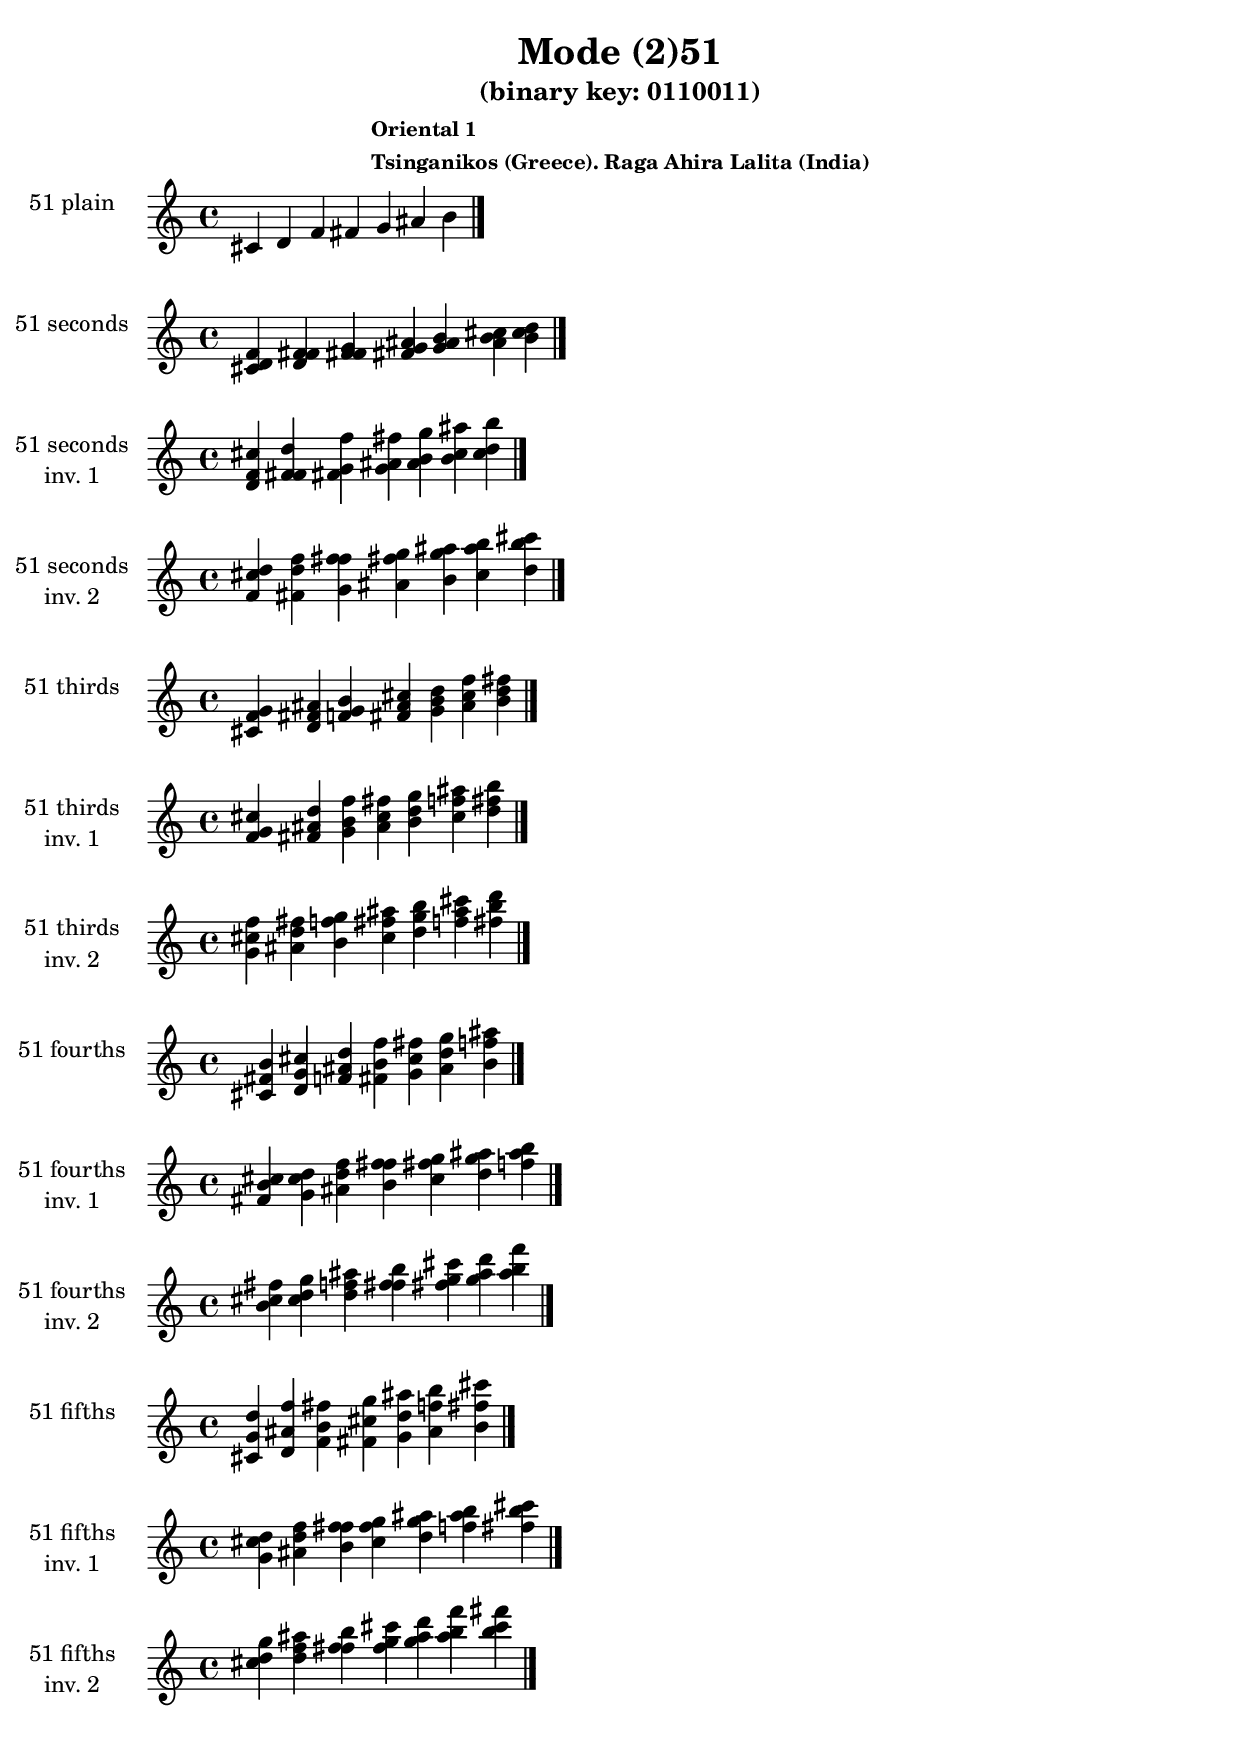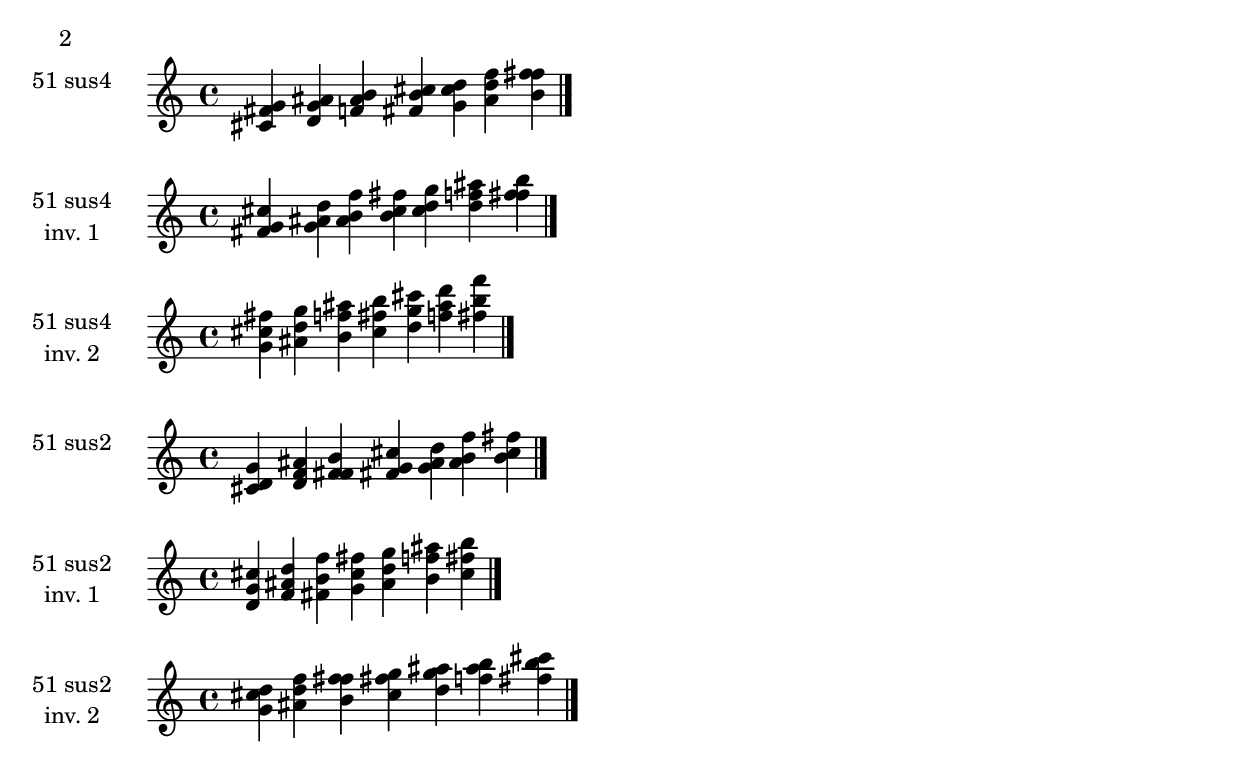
\version "2.19.0"

\header {
  title = "Mode (2)51"
  subtitle = "(binary key: 0110011)"
  subsubtitle =  \markup { \left-align \column {
      "Oriental 1"
      "Tsinganikos (Greece). Raga Ahira Lalita (India)"
    }
  }
 %% Remove default LilyPond tagline
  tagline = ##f
}

\paper {
  #(set-paper-size "a4")
}

global = {
  \key c \major
  \time 4/4
  \tempo 4=100
}

\book {
  \score {
    \new Staff \with {
      instrumentName =  \markup { \column {
         \hcenter-in #14 \line { 51 plain }
         \hcenter-in #14 \line {  } } }
      midiInstrument = "oboe"
    } { \accidentalStyle "default"
        \cadenzaOn cis' d' f' fis' g' ais' b'  \cadenzaOff \bar "|." }
    \layout { }
  }
  \score {
    \new Staff \with {
      instrumentName =  \markup { \column {
         \hcenter-in #14 \line { 51 seconds }
         \hcenter-in #14 \line {  } } }
      midiInstrument = "oboe"
    } { \accidentalStyle "default"
        \cadenzaOn <cis' d' f'> <d' f' fis'> <f' fis' g'> <fis' g' ais'> <g' ais' b'> <ais' b' cis''> <b' cis'' d''>  \cadenzaOff \bar "|." }
    \layout { }
  }
  \score {
    \new Staff \with {
      instrumentName =  \markup { \column {
         \hcenter-in #14 \line { 51 seconds }
         \hcenter-in #14 \line { inv. 1 } } }
      midiInstrument = "oboe"
    } { \accidentalStyle "default"
        \cadenzaOn <d' f' cis''> <f' fis' d''> <fis' g' f''> <g' ais' fis''> <ais' b' g''> <b' cis'' ais''> <cis'' d'' b''>  \cadenzaOff \bar "|." }
    \layout { }
  }
  \score {
    \new Staff \with {
      instrumentName =  \markup { \column {
         \hcenter-in #14 \line { 51 seconds }
         \hcenter-in #14 \line { inv. 2 } } }
      midiInstrument = "oboe"
    } { \accidentalStyle "default"
        \cadenzaOn <f' cis'' d''> <fis' d'' f''> <g' f'' fis''> <ais' fis'' g''> <b' g'' ais''> <cis'' ais'' b''> <d'' b'' cis'''>  \cadenzaOff \bar "|." }
    \layout { }
  }
  \score {
    \new Staff \with {
      instrumentName =  \markup { \column {
         \hcenter-in #14 \line { 51 thirds }
         \hcenter-in #14 \line {  } } }
      midiInstrument = "oboe"
    } { \accidentalStyle "default"
        \cadenzaOn <cis' f' g'> <d' fis' ais'> <f' g' b'> <fis' ais' cis''> <g' b' d''> <ais' cis'' f''> <b' d'' fis''>  \cadenzaOff \bar "|." }
    \layout { }
  }
  \score {
    \new Staff \with {
      instrumentName =  \markup { \column {
         \hcenter-in #14 \line { 51 thirds }
         \hcenter-in #14 \line { inv. 1 } } }
      midiInstrument = "oboe"
    } { \accidentalStyle "default"
        \cadenzaOn <f' g' cis''> <fis' ais' d''> <g' b' f''> <ais' cis'' fis''> <b' d'' g''> <cis'' f'' ais''> <d'' fis'' b''>  \cadenzaOff \bar "|." }
    \layout { }
  }
  \score {
    \new Staff \with {
      instrumentName =  \markup { \column {
         \hcenter-in #14 \line { 51 thirds }
         \hcenter-in #14 \line { inv. 2 } } }
      midiInstrument = "oboe"
    } { \accidentalStyle "default"
        \cadenzaOn <g' cis'' f''> <ais' d'' fis''> <b' f'' g''> <cis'' fis'' ais''> <d'' g'' b''> <f'' ais'' cis'''> <fis'' b'' d'''>  \cadenzaOff \bar "|." }
    \layout { }
  }
  \score {
    \new Staff \with {
      instrumentName =  \markup { \column {
         \hcenter-in #14 \line { 51 fourths }
         \hcenter-in #14 \line {  } } }
      midiInstrument = "oboe"
    } { \accidentalStyle "default"
        \cadenzaOn <cis' fis' b'> <d' g' cis''> <f' ais' d''> <fis' b' f''> <g' cis'' fis''> <ais' d'' g''> <b' f'' ais''>  \cadenzaOff \bar "|." }
    \layout { }
  }
  \score {
    \new Staff \with {
      instrumentName =  \markup { \column {
         \hcenter-in #14 \line { 51 fourths }
         \hcenter-in #14 \line { inv. 1 } } }
      midiInstrument = "oboe"
    } { \accidentalStyle "default"
        \cadenzaOn <fis' b' cis''> <g' cis'' d''> <ais' d'' f''> <b' f'' fis''> <cis'' fis'' g''> <d'' g'' ais''> <f'' ais'' b''>  \cadenzaOff \bar "|." }
    \layout { }
  }
  \score {
    \new Staff \with {
      instrumentName =  \markup { \column {
         \hcenter-in #14 \line { 51 fourths }
         \hcenter-in #14 \line { inv. 2 } } }
      midiInstrument = "oboe"
    } { \accidentalStyle "default"
        \cadenzaOn <b' cis'' fis''> <cis'' d'' g''> <d'' f'' ais''> <f'' fis'' b''> <fis'' g'' cis'''> <g'' ais'' d'''> <ais'' b'' f'''>  \cadenzaOff \bar "|." }
    \layout { }
  }
  \score {
    \new Staff \with {
      instrumentName =  \markup { \column {
         \hcenter-in #14 \line { 51 fifths }
         \hcenter-in #14 \line {  } } }
      midiInstrument = "oboe"
    } { \accidentalStyle "default"
        \cadenzaOn <cis' g' d''> <d' ais' f''> <f' b' fis''> <fis' cis'' g''> <g' d'' ais''> <ais' f'' b''> <b' fis'' cis'''>  \cadenzaOff \bar "|." }
    \layout { }
  }
  \score {
    \new Staff \with {
      instrumentName =  \markup { \column {
         \hcenter-in #14 \line { 51 fifths }
         \hcenter-in #14 \line { inv. 1 } } }
      midiInstrument = "oboe"
    } { \accidentalStyle "default"
        \cadenzaOn <g' d'' cis''> <ais' f'' d''> <b' fis'' f''> <cis'' g'' fis''> <d'' ais'' g''> <f'' b'' ais''> <fis'' cis''' b''>  \cadenzaOff \bar "|." }
    \layout { }
  }
  \score {
    \new Staff \with {
      instrumentName =  \markup { \column {
         \hcenter-in #14 \line { 51 fifths }
         \hcenter-in #14 \line { inv. 2 } } }
      midiInstrument = "oboe"
    } { \accidentalStyle "default"
        \cadenzaOn <d'' cis'' g''> <f'' d'' ais''> <fis'' f'' b''> <g'' fis'' cis'''> <ais'' g'' d'''> <b'' ais'' f'''> <cis''' b'' fis'''>  \cadenzaOff \bar "|." }
    \layout { }
  }
  \score {
    \new Staff \with {
      instrumentName =  \markup { \column {
         \hcenter-in #14 \line { 51 sus4 }
         \hcenter-in #14 \line {  } } }
      midiInstrument = "oboe"
    } { \accidentalStyle "default"
        \cadenzaOn <cis' fis' g'> <d' g' ais'> <f' ais' b'> <fis' b' cis''> <g' cis'' d''> <ais' d'' f''> <b' f'' fis''>  \cadenzaOff \bar "|." }
    \layout { }
  }
  \score {
    \new Staff \with {
      instrumentName =  \markup { \column {
         \hcenter-in #14 \line { 51 sus4 }
         \hcenter-in #14 \line { inv. 1 } } }
      midiInstrument = "oboe"
    } { \accidentalStyle "default"
        \cadenzaOn <fis' g' cis''> <g' ais' d''> <ais' b' f''> <b' cis'' fis''> <cis'' d'' g''> <d'' f'' ais''> <f'' fis'' b''>  \cadenzaOff \bar "|." }
    \layout { }
  }
  \score {
    \new Staff \with {
      instrumentName =  \markup { \column {
         \hcenter-in #14 \line { 51 sus4 }
         \hcenter-in #14 \line { inv. 2 } } }
      midiInstrument = "oboe"
    } { \accidentalStyle "default"
        \cadenzaOn <g' cis'' fis''> <ais' d'' g''> <b' f'' ais''> <cis'' fis'' b''> <d'' g'' cis'''> <f'' ais'' d'''> <fis'' b'' f'''>  \cadenzaOff \bar "|." }
    \layout { }
  }
  \score {
    \new Staff \with {
      instrumentName =  \markup { \column {
         \hcenter-in #14 \line { 51 sus2 }
         \hcenter-in #14 \line {  } } }
      midiInstrument = "oboe"
    } { \accidentalStyle "default"
        \cadenzaOn <cis' d' g'> <d' f' ais'> <f' fis' b'> <fis' g' cis''> <g' ais' d''> <ais' b' f''> <b' cis'' fis''>  \cadenzaOff \bar "|." }
    \layout { }
  }
  \score {
    \new Staff \with {
      instrumentName =  \markup { \column {
         \hcenter-in #14 \line { 51 sus2 }
         \hcenter-in #14 \line { inv. 1 } } }
      midiInstrument = "oboe"
    } { \accidentalStyle "default"
        \cadenzaOn <d' g' cis''> <f' ais' d''> <fis' b' f''> <g' cis'' fis''> <ais' d'' g''> <b' f'' ais''> <cis'' fis'' b''>  \cadenzaOff \bar "|." }
    \layout { }
  }
  \score {
    \new Staff \with {
      instrumentName =  \markup { \column {
         \hcenter-in #14 \line { 51 sus2 }
         \hcenter-in #14 \line { inv. 2 } } }
      midiInstrument = "oboe"
    } { \accidentalStyle "default"
        \cadenzaOn <g' cis'' d''> <ais' d'' f''> <b' f'' fis''> <cis'' fis'' g''> <d'' g'' ais''> <f'' ais'' b''> <fis'' b'' cis'''>  \cadenzaOff \bar "|." }
    \layout { }
  }
}

\book {
  \bookOutputSuffix "plain_"
  \score {
    \new Staff \with {
      instrumentName =  \markup { \column {
         \hcenter-in #14 \line { 51 plain }
         \hcenter-in #14 \line {  } } }
      midiInstrument = "oboe"
    } { \accidentalStyle "default"
        \cadenzaOn cis' d' f' fis' g' ais' b'  \cadenzaOff \bar "|." }
    \midi { }
  }
}
\book {
  \bookOutputSuffix "seconds_"
  \score {
    \new Staff \with {
      instrumentName =  \markup { \column {
         \hcenter-in #14 \line { 51 seconds }
         \hcenter-in #14 \line {  } } }
      midiInstrument = "oboe"
    } { \accidentalStyle "default"
        \cadenzaOn <cis' d' f'> <d' f' fis'> <f' fis' g'> <fis' g' ais'> <g' ais' b'> <ais' b' cis''> <b' cis'' d''>  \cadenzaOff \bar "|." }
    \midi { }
  }
}
\book {
  \bookOutputSuffix "seconds_inv. 1"
  \score {
    \new Staff \with {
      instrumentName =  \markup { \column {
         \hcenter-in #14 \line { 51 seconds }
         \hcenter-in #14 \line { inv. 1 } } }
      midiInstrument = "oboe"
    } { \accidentalStyle "default"
        \cadenzaOn <d' f' cis''> <f' fis' d''> <fis' g' f''> <g' ais' fis''> <ais' b' g''> <b' cis'' ais''> <cis'' d'' b''>  \cadenzaOff \bar "|." }
    \midi { }
  }
}
\book {
  \bookOutputSuffix "seconds_inv. 2"
  \score {
    \new Staff \with {
      instrumentName =  \markup { \column {
         \hcenter-in #14 \line { 51 seconds }
         \hcenter-in #14 \line { inv. 2 } } }
      midiInstrument = "oboe"
    } { \accidentalStyle "default"
        \cadenzaOn <f' cis'' d''> <fis' d'' f''> <g' f'' fis''> <ais' fis'' g''> <b' g'' ais''> <cis'' ais'' b''> <d'' b'' cis'''>  \cadenzaOff \bar "|." }
    \midi { }
  }
}
\book {
  \bookOutputSuffix "thirds_"
  \score {
    \new Staff \with {
      instrumentName =  \markup { \column {
         \hcenter-in #14 \line { 51 thirds }
         \hcenter-in #14 \line {  } } }
      midiInstrument = "oboe"
    } { \accidentalStyle "default"
        \cadenzaOn <cis' f' g'> <d' fis' ais'> <f' g' b'> <fis' ais' cis''> <g' b' d''> <ais' cis'' f''> <b' d'' fis''>  \cadenzaOff \bar "|." }
    \midi { }
  }
}
\book {
  \bookOutputSuffix "thirds_inv. 1"
  \score {
    \new Staff \with {
      instrumentName =  \markup { \column {
         \hcenter-in #14 \line { 51 thirds }
         \hcenter-in #14 \line { inv. 1 } } }
      midiInstrument = "oboe"
    } { \accidentalStyle "default"
        \cadenzaOn <f' g' cis''> <fis' ais' d''> <g' b' f''> <ais' cis'' fis''> <b' d'' g''> <cis'' f'' ais''> <d'' fis'' b''>  \cadenzaOff \bar "|." }
    \midi { }
  }
}
\book {
  \bookOutputSuffix "thirds_inv. 2"
  \score {
    \new Staff \with {
      instrumentName =  \markup { \column {
         \hcenter-in #14 \line { 51 thirds }
         \hcenter-in #14 \line { inv. 2 } } }
      midiInstrument = "oboe"
    } { \accidentalStyle "default"
        \cadenzaOn <g' cis'' f''> <ais' d'' fis''> <b' f'' g''> <cis'' fis'' ais''> <d'' g'' b''> <f'' ais'' cis'''> <fis'' b'' d'''>  \cadenzaOff \bar "|." }
    \midi { }
  }
}
\book {
  \bookOutputSuffix "fourths_"
  \score {
    \new Staff \with {
      instrumentName =  \markup { \column {
         \hcenter-in #14 \line { 51 fourths }
         \hcenter-in #14 \line {  } } }
      midiInstrument = "oboe"
    } { \accidentalStyle "default"
        \cadenzaOn <cis' fis' b'> <d' g' cis''> <f' ais' d''> <fis' b' f''> <g' cis'' fis''> <ais' d'' g''> <b' f'' ais''>  \cadenzaOff \bar "|." }
    \midi { }
  }
}
\book {
  \bookOutputSuffix "fourths_inv. 1"
  \score {
    \new Staff \with {
      instrumentName =  \markup { \column {
         \hcenter-in #14 \line { 51 fourths }
         \hcenter-in #14 \line { inv. 1 } } }
      midiInstrument = "oboe"
    } { \accidentalStyle "default"
        \cadenzaOn <fis' b' cis''> <g' cis'' d''> <ais' d'' f''> <b' f'' fis''> <cis'' fis'' g''> <d'' g'' ais''> <f'' ais'' b''>  \cadenzaOff \bar "|." }
    \midi { }
  }
}
\book {
  \bookOutputSuffix "fourths_inv. 2"
  \score {
    \new Staff \with {
      instrumentName =  \markup { \column {
         \hcenter-in #14 \line { 51 fourths }
         \hcenter-in #14 \line { inv. 2 } } }
      midiInstrument = "oboe"
    } { \accidentalStyle "default"
        \cadenzaOn <b' cis'' fis''> <cis'' d'' g''> <d'' f'' ais''> <f'' fis'' b''> <fis'' g'' cis'''> <g'' ais'' d'''> <ais'' b'' f'''>  \cadenzaOff \bar "|." }
    \midi { }
  }
}
\book {
  \bookOutputSuffix "fifths_"
  \score {
    \new Staff \with {
      instrumentName =  \markup { \column {
         \hcenter-in #14 \line { 51 fifths }
         \hcenter-in #14 \line {  } } }
      midiInstrument = "oboe"
    } { \accidentalStyle "default"
        \cadenzaOn <cis' g' d''> <d' ais' f''> <f' b' fis''> <fis' cis'' g''> <g' d'' ais''> <ais' f'' b''> <b' fis'' cis'''>  \cadenzaOff \bar "|." }
    \midi { }
  }
}
\book {
  \bookOutputSuffix "fifths_inv. 1"
  \score {
    \new Staff \with {
      instrumentName =  \markup { \column {
         \hcenter-in #14 \line { 51 fifths }
         \hcenter-in #14 \line { inv. 1 } } }
      midiInstrument = "oboe"
    } { \accidentalStyle "default"
        \cadenzaOn <g' d'' cis''> <ais' f'' d''> <b' fis'' f''> <cis'' g'' fis''> <d'' ais'' g''> <f'' b'' ais''> <fis'' cis''' b''>  \cadenzaOff \bar "|." }
    \midi { }
  }
}
\book {
  \bookOutputSuffix "fifths_inv. 2"
  \score {
    \new Staff \with {
      instrumentName =  \markup { \column {
         \hcenter-in #14 \line { 51 fifths }
         \hcenter-in #14 \line { inv. 2 } } }
      midiInstrument = "oboe"
    } { \accidentalStyle "default"
        \cadenzaOn <d'' cis'' g''> <f'' d'' ais''> <fis'' f'' b''> <g'' fis'' cis'''> <ais'' g'' d'''> <b'' ais'' f'''> <cis''' b'' fis'''>  \cadenzaOff \bar "|." }
    \midi { }
  }
}
\book {
  \bookOutputSuffix "sus4_"
  \score {
    \new Staff \with {
      instrumentName =  \markup { \column {
         \hcenter-in #14 \line { 51 sus4 }
         \hcenter-in #14 \line {  } } }
      midiInstrument = "oboe"
    } { \accidentalStyle "default"
        \cadenzaOn <cis' fis' g'> <d' g' ais'> <f' ais' b'> <fis' b' cis''> <g' cis'' d''> <ais' d'' f''> <b' f'' fis''>  \cadenzaOff \bar "|." }
    \midi { }
  }
}
\book {
  \bookOutputSuffix "sus4_inv. 1"
  \score {
    \new Staff \with {
      instrumentName =  \markup { \column {
         \hcenter-in #14 \line { 51 sus4 }
         \hcenter-in #14 \line { inv. 1 } } }
      midiInstrument = "oboe"
    } { \accidentalStyle "default"
        \cadenzaOn <fis' g' cis''> <g' ais' d''> <ais' b' f''> <b' cis'' fis''> <cis'' d'' g''> <d'' f'' ais''> <f'' fis'' b''>  \cadenzaOff \bar "|." }
    \midi { }
  }
}
\book {
  \bookOutputSuffix "sus4_inv. 2"
  \score {
    \new Staff \with {
      instrumentName =  \markup { \column {
         \hcenter-in #14 \line { 51 sus4 }
         \hcenter-in #14 \line { inv. 2 } } }
      midiInstrument = "oboe"
    } { \accidentalStyle "default"
        \cadenzaOn <g' cis'' fis''> <ais' d'' g''> <b' f'' ais''> <cis'' fis'' b''> <d'' g'' cis'''> <f'' ais'' d'''> <fis'' b'' f'''>  \cadenzaOff \bar "|." }
    \midi { }
  }
}
\book {
  \bookOutputSuffix "sus2_"
  \score {
    \new Staff \with {
      instrumentName =  \markup { \column {
         \hcenter-in #14 \line { 51 sus2 }
         \hcenter-in #14 \line {  } } }
      midiInstrument = "oboe"
    } { \accidentalStyle "default"
        \cadenzaOn <cis' d' g'> <d' f' ais'> <f' fis' b'> <fis' g' cis''> <g' ais' d''> <ais' b' f''> <b' cis'' fis''>  \cadenzaOff \bar "|." }
    \midi { }
  }
}
\book {
  \bookOutputSuffix "sus2_inv. 1"
  \score {
    \new Staff \with {
      instrumentName =  \markup { \column {
         \hcenter-in #14 \line { 51 sus2 }
         \hcenter-in #14 \line { inv. 1 } } }
      midiInstrument = "oboe"
    } { \accidentalStyle "default"
        \cadenzaOn <d' g' cis''> <f' ais' d''> <fis' b' f''> <g' cis'' fis''> <ais' d'' g''> <b' f'' ais''> <cis'' fis'' b''>  \cadenzaOff \bar "|." }
    \midi { }
  }
}
\book {
  \bookOutputSuffix "sus2_inv. 2"
  \score {
    \new Staff \with {
      instrumentName =  \markup { \column {
         \hcenter-in #14 \line { 51 sus2 }
         \hcenter-in #14 \line { inv. 2 } } }
      midiInstrument = "oboe"
    } { \accidentalStyle "default"
        \cadenzaOn <g' cis'' d''> <ais' d'' f''> <b' f'' fis''> <cis'' fis'' g''> <d'' g'' ais''> <f'' ais'' b''> <fis'' b'' cis'''>  \cadenzaOff \bar "|." }
    \midi { }
  }
}
